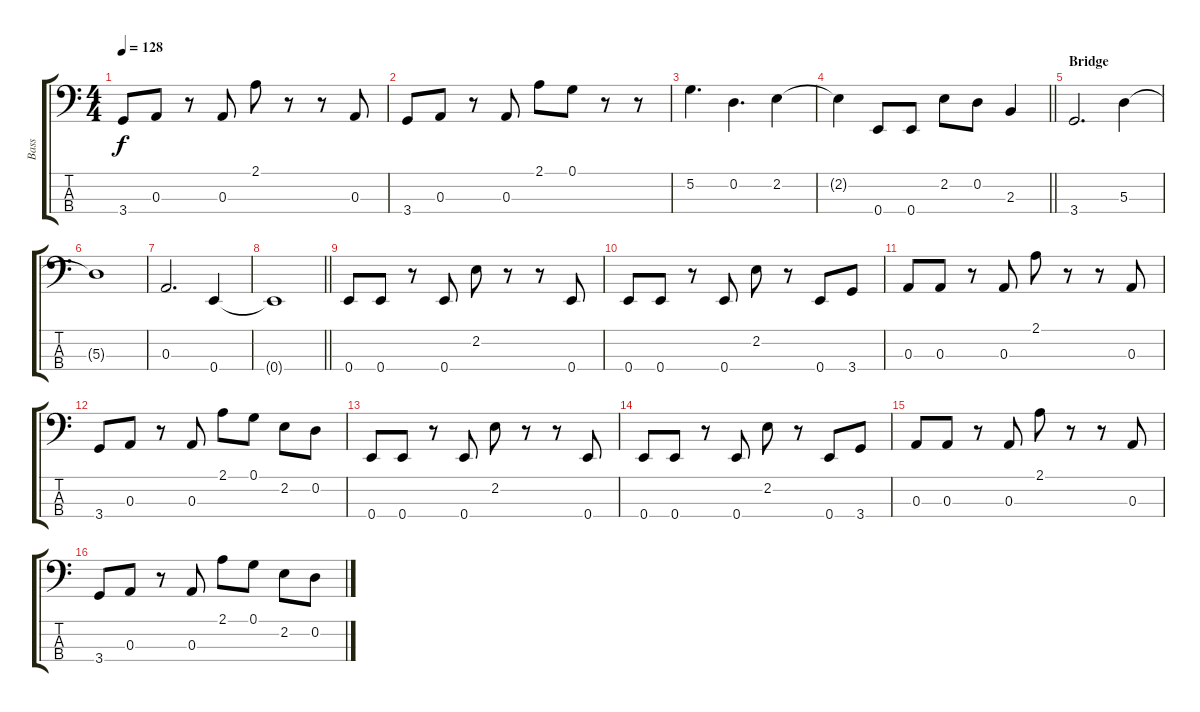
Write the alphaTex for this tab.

\track ("Bass" "Bass") {instrument electricbassfinger}
\staff {score tabs}
\tuning (G2 D2 A1 E1) {hide}
\ts (4 4)
\tempo 128
\clef f4
\ks c
3.4.8{dy f} 0.3.8 r.8 0.3.8 2.1.8 r.8 r.8 0.3.8 |
3.4.8 0.3.8 r.8 0.3.8 2.1.8 0.1.8 r.8 r.8 |
5.2.4{d} 0.2.4{d} 2.2.4 |
\barLineRight lightlight
2.2{t}.4 0.4.8 0.4.8 2.2.8 0.2.8 2.3.4 |
\section ("" "Bridge")
3.4.2{d} 5.3.4 |
5.3{t}.1 |
0.3.2{d} 0.4.4 |
\barLineRight lightlight
0.4{t}.1 |
0.4.8 0.4.8 r.8 0.4.8 2.2.8 r.8 r.8 0.4.8 |
0.4.8 0.4.8 r.8 0.4.8 2.2.8 r.8 0.4.8 3.4.8 |
0.3.8 0.3.8 r.8 0.3.8 2.1.8 r.8 r.8 0.3.8 |
3.4.8 0.3.8 r.8 0.3.8 2.1.8 0.1.8 2.2.8 0.2.8 |
0.4.8 0.4.8 r.8 0.4.8 2.2.8 r.8 r.8 0.4.8 |
0.4.8 0.4.8 r.8 0.4.8 2.2.8 r.8 0.4.8 3.4.8 |
0.3.8 0.3.8 r.8 0.3.8 2.1.8 r.8 r.8 0.3.8 |
3.4.8 0.3.8 r.8 0.3.8 2.1.8 0.1.8 2.2.8 0.2.8
